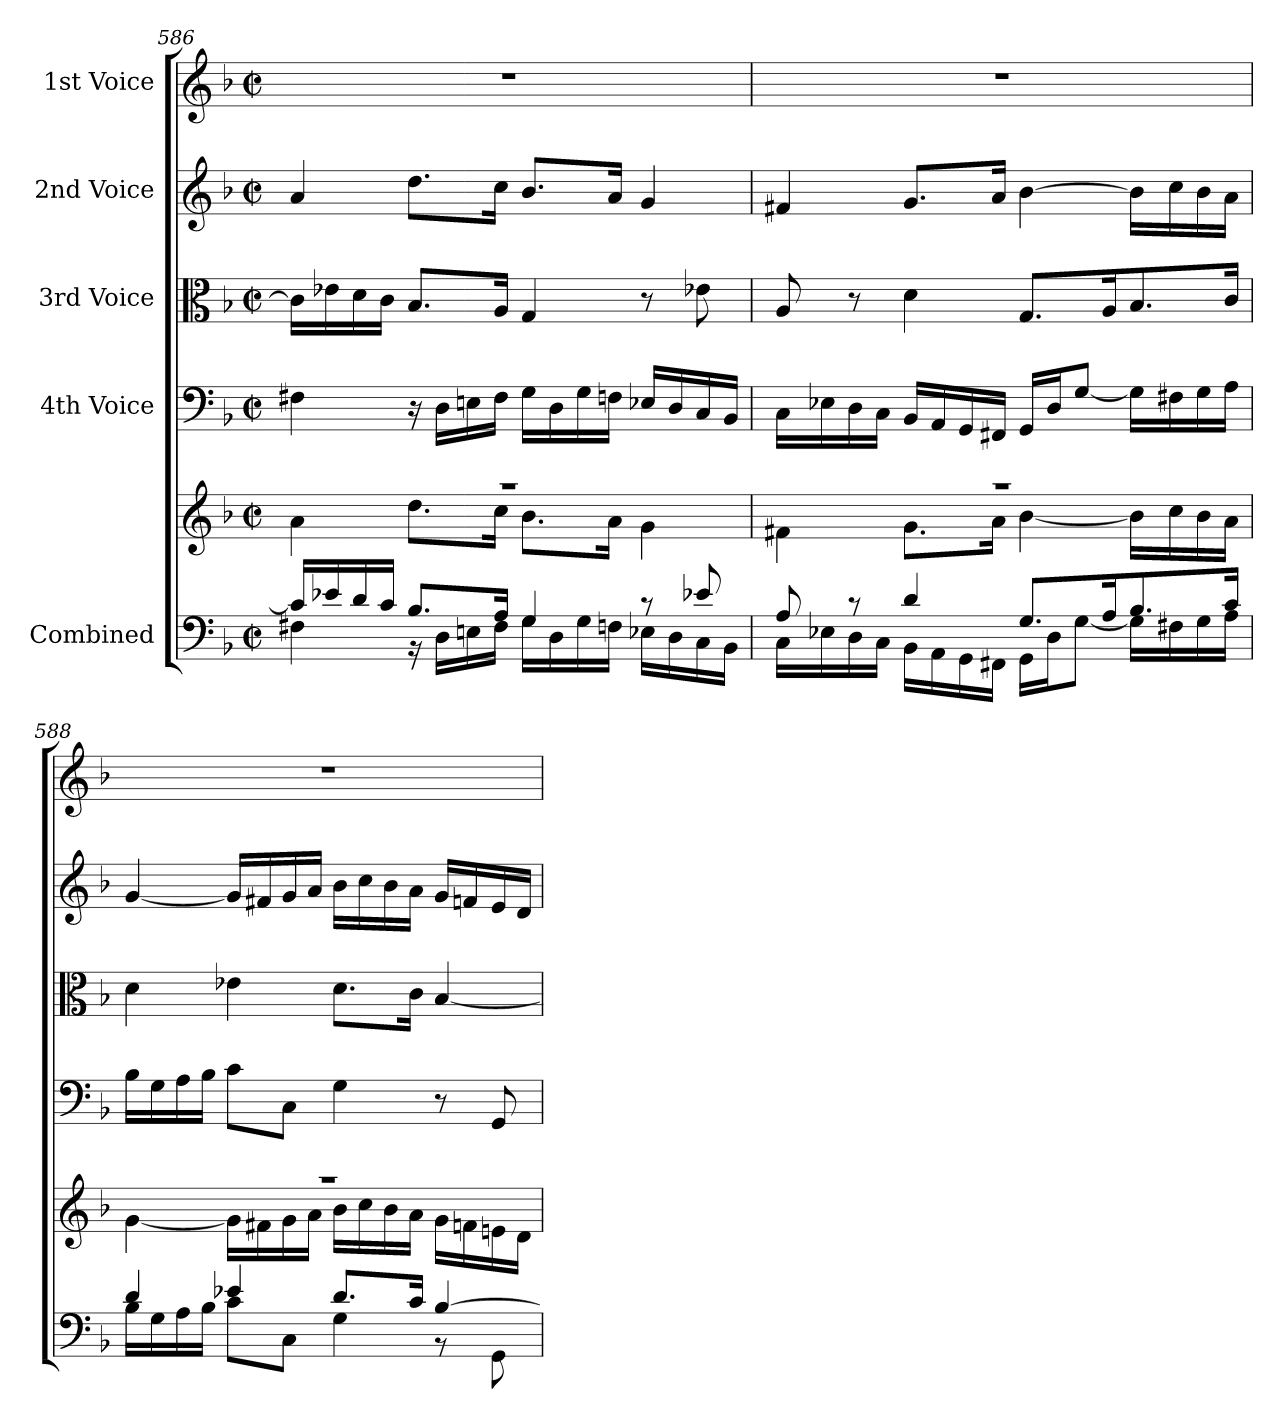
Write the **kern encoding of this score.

**kern	**kern	**kern	**kern	**kern	**kern
*part5	*part5	*part4	*part3	*part2	*part1
*staff6	*staff5	*staff4	*staff3	*staff2	*staff1
*I"Combined	*	*I"4th Voice	*I"3rd Voice	*I"2nd Voice	*I"1st Voice
*clefF4	*clefG2	*clefF4	*clefC3	*clefG2	*clefG2
*k[b-]	*k[b-]	*k[b-]	*k[b-]	*k[b-]	*k[b-]
*M2/2	*M2/2	*M2/2	*M2/2	*M2/2	*M2/2
*met(c|)	*met(c|)	*met(c|)	*met(c|)	*met(c|)	*met(c|)
=586	=586	=586	=586	=586	=586
*^	*^	*	*	*	*
16c/LL]	4F#X\	1r	4a\	4F#X\	16c\LL]	4a/	1r
16e-X/	.	.	.	.	16e-X\	.	.
16d/	.	.	.	.	16d\	.	.
16c/JJ	.	.	.	.	16c\JJ	.	.
8.B-/L	16r	.	8.dd\L	16r	8.B-/L	8.dd\L	.
.	16D\LL	.	.	16D\LL	.	.	.
.	16En\	.	.	16En\	.	.	.
16A/Jk	16F#\JJ	.	16cc\Jk	16F#\JJ	16A/Jk	16cc\Jk	.
4G/	16G\LL	.	8.b-\L	16G\LL	4G/	8.b-/L	.
.	16D\	.	.	16D\	.	.	.
.	16G\	.	.	16G\	.	.	.
.	16Fn\JJ	.	16a\Jk	16Fn\JJ	.	16a/Jk	.
8r	16E-X\LL	.	4g\	16E-X/LL	8r	4g/	.
.	16D\	.	.	16D/	.	.	.
8e-X/	16C\	.	.	16C/	8e-X\	.	.
.	16BB-\JJ	.	.	16BB-/JJ	.	.	.
!!LO:LB:g=z
=587	=587	=587	=587	=587	=587	=587	=587
8A/	16C\LL	1r	4f#X\	16C\LL	8A/	4f#X/	1r
.	16E-X\	.	.	16E-X\	.	.	.
8r	16D\	.	.	16D\	8r	.	.
.	16C\JJ	.	.	16C\JJ	.	.	.
4d/	16BB-\LL	.	8.g\L	16BB-/LL	4d\	8.g/L	.
.	16AA\	.	.	16AA/	.	.	.
.	16GG\	.	.	16GG/	.	.	.
.	16FF#X\JJ	.	16a\Jk	16FF#X/JJ	.	16a/Jk	.
8.G/L	16GG\LL	.	[4b-\	16GG/LL	8.G/L	[4b-\	.
.	16D\J	.	.	16D/J	.	.	.
.	[8G\J	.	.	[8G/J	.	.	.
16A/K	.	.	.	.	16A/K	.	.
8.B-/	16G\LL]	.	16b-\LL]	16G\LL]	8.B-/	16b-\LL]	.
.	16F#X\	.	16cc\	16F#X\	.	16cc\	.
.	16G\	.	16b-\	16G\	.	16b-\	.
16c/Jk	16A\JJ	.	16a\JJ	16A\JJ	16c/Jk	16a\JJ	.
=588	=588	=588	=588	=588	=588	=588	=588
4d/	16B-\LL	1r	[4g\	16B-\LL	4d\	[4g/	1r
.	16G\	.	.	16G\	.	.	.
.	16A\	.	.	16A\	.	.	.
.	16B-\JJ	.	.	16B-\JJ	.	.	.
4e-X/	8c\L	.	16g\LL]	8c\L	4e-X\	16g/LL]	.
.	.	.	16f#X\	.	.	16f#X/	.
.	8C\J	.	16g\	8C\J	.	16g/	.
.	.	.	16a\JJ	.	.	16a/JJ	.
8.d/L	4G\	.	16b-\LL	4G\	8.d\L	16b-\LL	.
.	.	.	16cc\	.	.	16cc\	.
.	.	.	16b-\	.	.	16b-\	.
16c/Jk	.	.	16a\JJ	.	16c\Jk	16a\JJ	.
[4B-/	8r	.	16g\LL	8r	[4B-/	16g/LL	.
.	.	.	16fn\	.	.	16fn/	.
.	8GG\	.	16en\	8GG/	.	16e/	.
.	.	.	16d\JJ	.	.	16d/JJ	.
*v	*v	*	*	*	*	*	*
*	*v	*v	*	*	*	*
=	=	=	=	=	=
*-	*-	*-	*-	*-	*-
